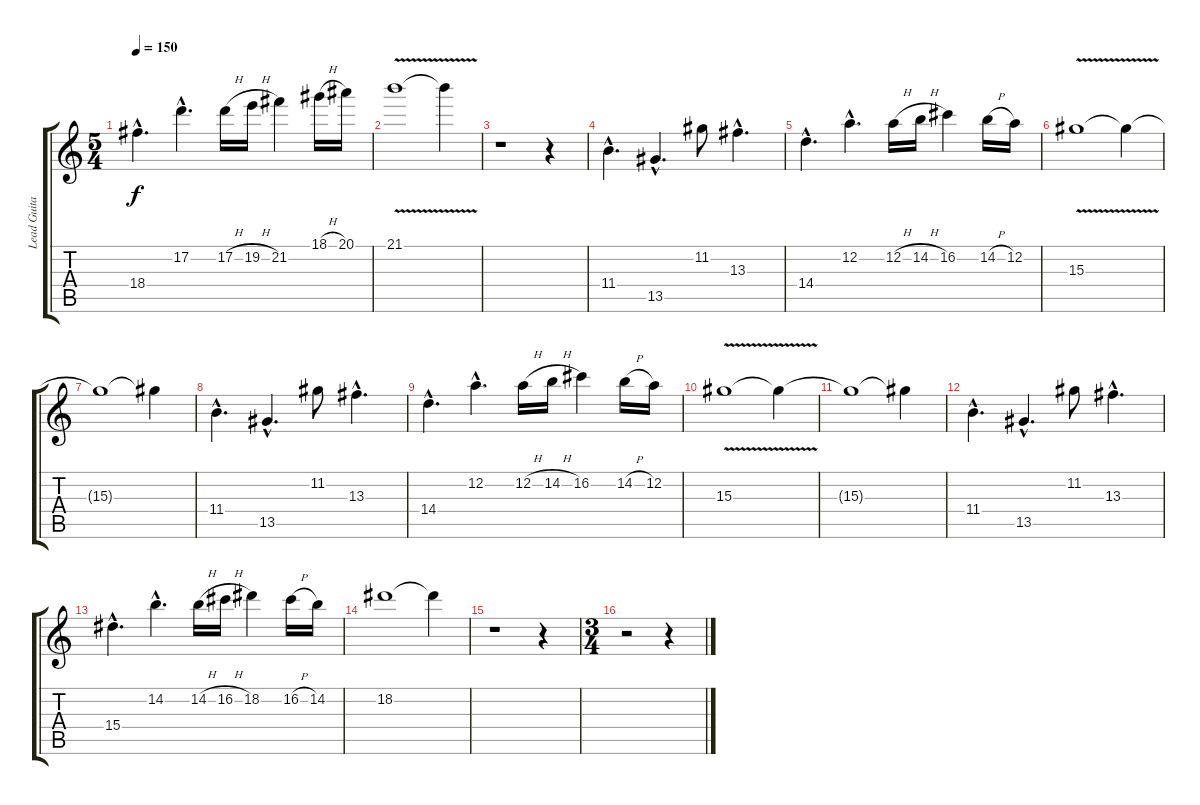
\track ("Lead Guitar" "Lead Guita") {instrument distortionguitar}
\staff {score tabs}
\tuning (D4 A3 F3 C3 G2 D2) {hide}
\ts (5 4)
\tempo 150
\clef g2
\ks aminor
18.4{hac}.4{d dy f} 17.2{hac}.4{d} 17.2{h}.16 19.2{h}.16 21.2.4 18.1{h}.16 20.1.16 |
21.1{v}.1 21.1{t}.4 |
r.1 r.4 |
11.4{hac}.4{d} 13.5{hac}.4{d} 11.2.8 13.3{hac}.4{d} |
14.4{hac}.4{d} 12.2{hac}.4{d} 12.2{h}.16 14.2{h}.16 16.2.4 14.2{h}.16 12.2.16 |
15.3{v}.1 15.3{t}.4 |
15.3{t}.1 15.3{t}.4 |
11.4{hac}.4{d} 13.5{hac}.4{d} 11.2.8 13.3{hac}.4{d} |
14.4{hac}.4{d} 12.2{hac}.4{d} 12.2{h}.16 14.2{h}.16 16.2.4 14.2{h}.16 12.2.16 |
15.3{v}.1 15.3{t}.4 |
15.3{t}.1 15.3{t}.4 |
11.4{hac}.4{d} 13.5{hac}.4{d} 11.2.8 13.3{hac}.4{d} |
15.4{hac}.4{d} 14.2{hac}.4{d} 14.2{h}.16 16.2{h}.16 18.2.4 16.2{h}.16 14.2.16 |
18.2.1 18.2{t}.4 |
r.1 r.4 |
\ts (3 4)
r.2 r.4
